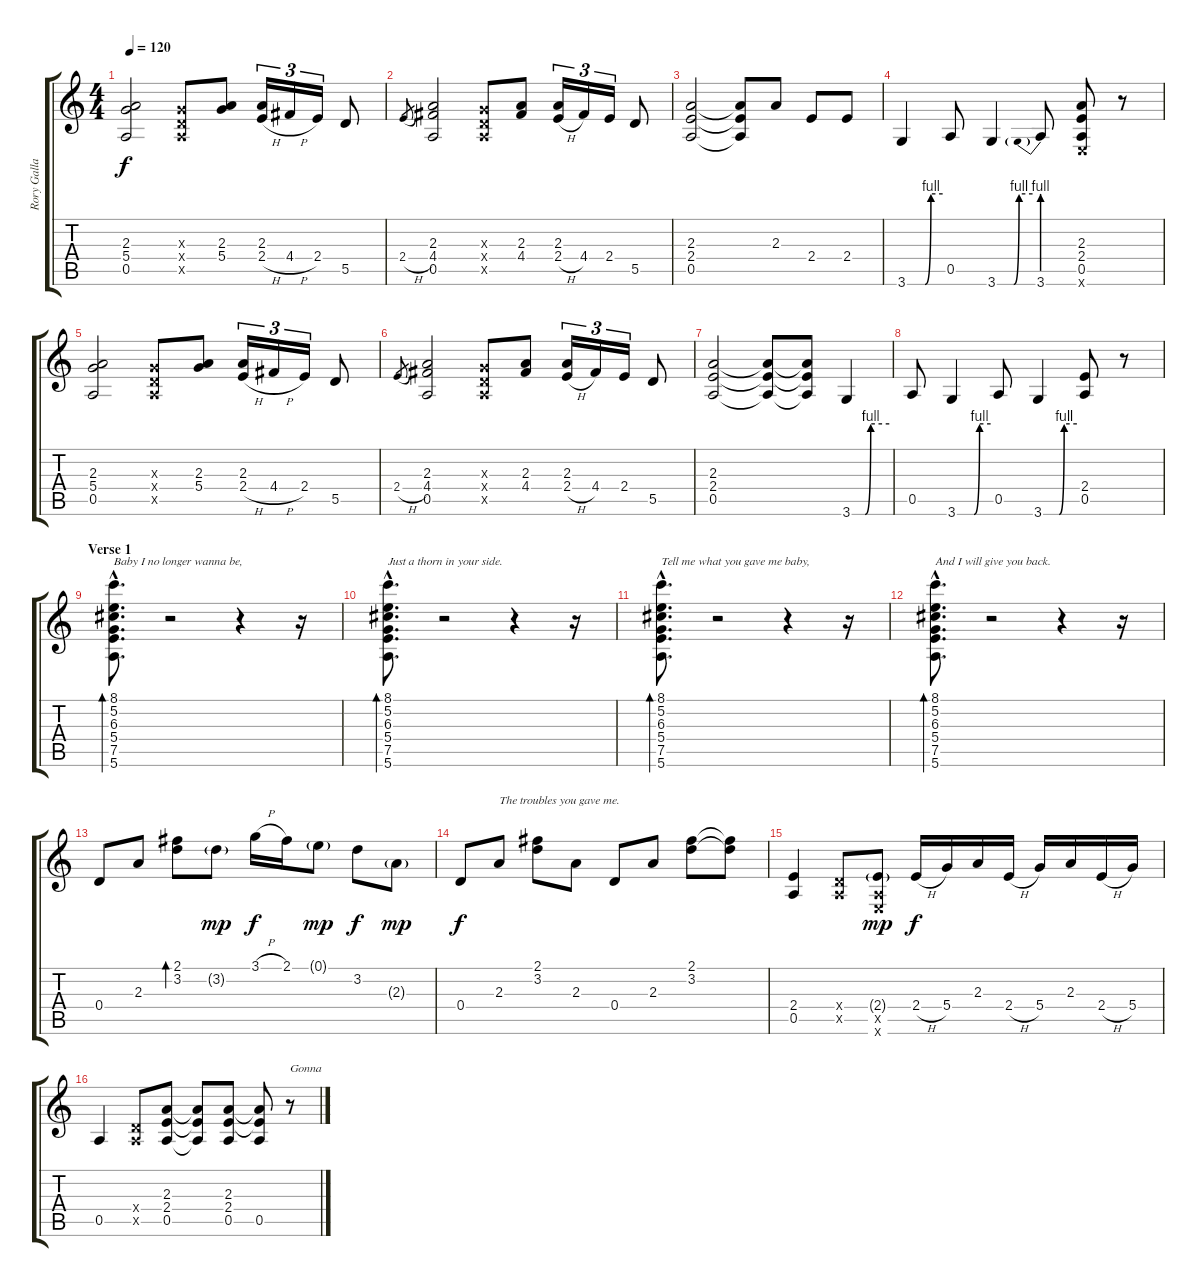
\track ("Rory Gallagher" "Rory Galla") {instrument overdrivenguitar}
\staff {score tabs}
\tuning (E4 B3 G3 D3 A2 E2) {hide}
\ts (4 4)
\tempo 120
\clef g2
\ks c
(2.3 5.4 0.5).2{dy f instrument overdrivenguitar} (0.3{x} 0.4{x} 0.5{x}).8 (2.3 5.4).8 (2.3 2.4{h}).16{tu (3 2)} 4.4{h}.16{tu (3 2)} 2.4.16{tu (3 2)} 5.5.8 |
2.4{h}.8{gr} (2.3 4.4 0.5).2 (0.3{x} 0.4{x} 0.5{x}).8 (2.3 4.4).8 (2.3 2.4{h}).16{tu (3 2)} 4.4.16{tu (3 2)} 2.4.16{tu (3 2)} 5.5.8 |
(2.3 2.4 0.5).2 (2.3{t} 2.4{t} 0.5{t}).8 2.3.8 2.4.8 2.4.8 |
3.6{be (custom 0 0 30 0 40 4 60 4)}.4 0.5.8 3.6{be (custom 0 0 28 0 37 4 60 4)}.4 3.6{be (prebend 0 4 60 4)}.8 (2.3 2.4 0.5 0.6{x}).8 r.8 |
(2.3 5.4 0.5).2 (0.3{x} 0.4{x} 0.5{x}).8 (2.3 5.4).8 (2.3 2.4{h}).16{tu (3 2)} 4.4{h}.16{tu (3 2)} 2.4.16{tu (3 2)} 5.5.8 |
2.4{h}.8{gr} (2.3 4.4 0.5).2 (0.3{x} 0.4{x} 0.5{x}).8 (2.3 4.4).8 (2.3 2.4{h}).16{tu (3 2)} 4.4.16{tu (3 2)} 2.4.16{tu (3 2)} 5.5.8 |
(2.3 2.4 0.5).2 (2.3{t} 2.4{t} 0.5{t}).8 (2.3{t} 2.4{t} 0.5{t}).8 3.6{be (custom 0 0 21 0 30 4 60 4)}.4 |
0.5.8 3.6{be (custom 0 0 30 0 40 4 60 4)}.4 0.5.8 3.6{be (custom 0 0 28 0 37 4 60 4)}.4 (2.4 0.5).8 r.8 |
\section ("" "Verse 1")
(8.1{hac} 5.2{hac} 6.3{hac} 5.4{hac} 7.5{hac} 5.6{hac}).8{d bd 240 txt "Baby I no longer wanna be,"} r.2 r.4 r.16 |
(8.1{hac} 5.2{hac} 6.3{hac} 5.4{hac} 7.5{hac} 5.6{hac}).8{d bd 240 txt "Just a thorn in your side."} r.2 r.4 r.16 |
(8.1{hac} 5.2{hac} 6.3{hac} 5.4{hac} 7.5{hac} 5.6{hac}).8{d bd 240 txt "Tell me what you gave me baby,"} r.2 r.4 r.16 |
(8.1{hac} 5.2{hac} 6.3{hac} 5.4{hac} 7.5{hac} 5.6{hac}).8{d bd 240 txt "And I will give you back."} r.2 r.4 r.16 |
0.4.8 2.3.8 (2.1 3.2).8{bd 60} 3.2{g}.8{dy mp} 3.1{h}.16{dy f} 2.1.16 0.1{g}.8{dy mp} 3.2.8{dy f} 2.3{g}.8{dy mp} |
0.4.8{dy f} 2.3.8{txt "The troubles you gave me."} (2.1 3.2).8 2.3.8 0.4.8 2.3.8 (2.1 3.2).8 (2.1{t} 3.2{t}).8 |
(2.4 0.5).4 (0.4{x} 0.5{x}).8 (2.4{g} 0.5{x} 0.6{x}).8{dy mp} 2.4{h}.16{dy f} 5.4.16 2.3.16 2.4{h}.16 5.4.16 2.3.16 2.4{h}.16 5.4.16 |
0.5.4 (0.4{x} 0.5{x}).8 (2.3 2.4 0.5).8 (2.3{t} 2.4{t} 0.5{t}).8 (2.3 2.4 0.5).8 (2.3{t} 2.4{t} 0.5).8 r.8{txt "Gonna"}
